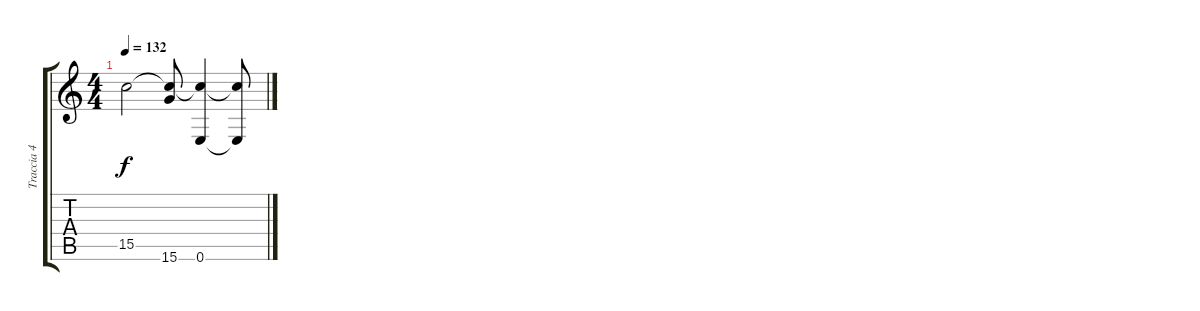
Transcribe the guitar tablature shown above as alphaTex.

\track ("Traccia 4" "Traccia 4") {instrument overdrivenguitar}
\staff {score tabs}
\tuning (E4 B3 G3 D3 A2 E2) {hide}
\ts (4 4)
\tempo 132
\clef g2
\ks c
15.5.2{dy f} (15.5{t} 15.6).8 (15.5{t} 0.6).4 (15.5{t} 0.6{t}).8
